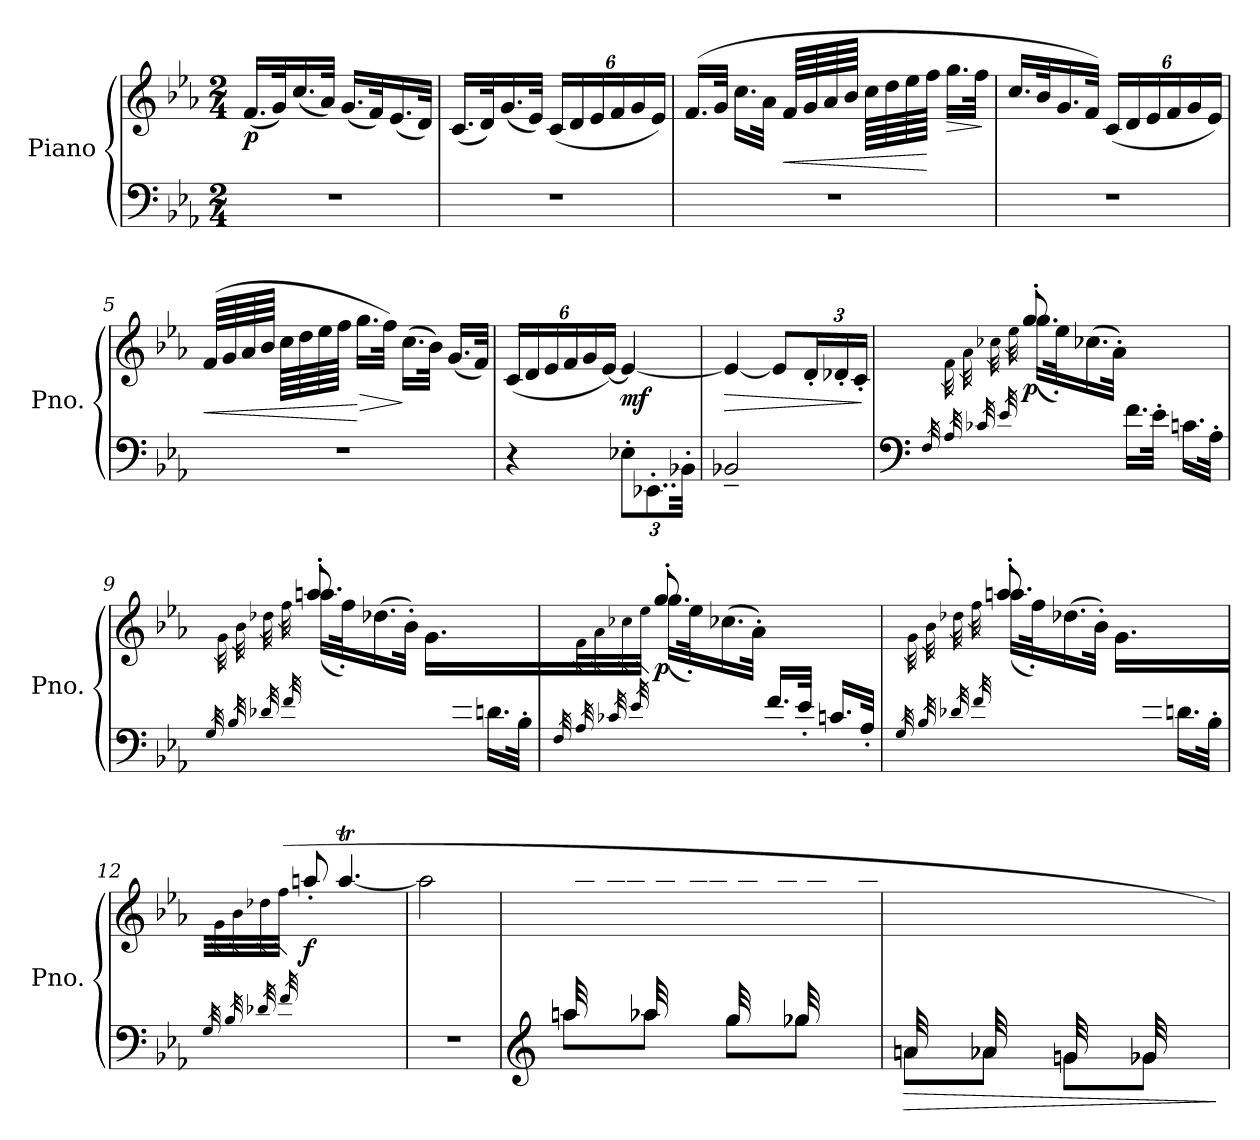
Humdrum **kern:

**kern	**kern	**dynam
*part1	*part1	*part1
*staff2	*staff1	*staff1/2
*I"Piano	*	*
*I'Pno.	*	*
*clefF4	*clefG2	*
*k[b-e-a-]	*k[b-e-a-]	*
*M2/4	*M2/4	*
*MM69	*MM69	*
=1	=1	=1
!	!	!LO:DY:b
2r	(<16.f/LL	p
.	32g/K)	.
.	(<16.cc/	.
.	32a-/JJk)	.
.	(<16.g/LL	.
.	32f/K)	.
.	(<16.e-/	.
.	32d/JJk)	.
=2	=2	=2
2r	(<16.c/LL	.
.	32d/K)	.
.	(<16.g/	.
.	32e-/JJk)	.
*	*Xbrackettup	*
.	(<24c/LL	.
.	24d/	.
.	24e-/	.
.	24f/	.
.	24g/	.
.	24e-/JJ)	.
=3	=3	=3
2r	(>16.f/LL	.
.	32g/JJk	.
.	16.cc\LL	.
.	32a-\JJk	.
!	!	!LO:HP:b
.	64f/LLLL	<
.	64g/	.
.	64a-/	.
.	64b-/JJJJ	.
.	64cc\LLLL	.
.	64dd\	.
.	64ee-\	.
.	64ff\JJJJ	[
!	!	!LO:HP:b
.	16.gg\LL	>
.	32ff\JJk	.
.	.	]
!!LO:LB:g=z
=4	=4	=4
2r	16.cc/LL	.
.	32b-/K	.
.	16.g/	.
.	32f/JJk)	.
.	(<24c/LL	.
.	24d/	.
.	24e-/	.
.	24f/	.
.	24g/	.
.	24e-/JJ)	.
=5	=5	=5
!	!	!LO:HP:b
2r	(>64f/LLLL	<
.	64g/	.
.	64a-/	.
.	64b-/JJJJ	.
.	64cc\LLLL	.
.	64dd\	.
.	64ee-\	.
.	64ff\JJJJ	.
!	!	!LO:HP:n=1:b
.	16.gg\LL	[ >
.	32ff\JJk)	.
.	(>16.cc\LL	]
.	32b-\JJk)	.
.	(<16.g/LL	.
.	32f/JJk)	.
=6	=6	=6
4r	(<24c/LL	.
.	24d/	.
.	24e-/	.
.	24f/	.
.	24g/	.
.	[24e-/JJ)	.
*Xbrackettup	*	*
!	!	!LO:DY:b
12E-X'\L	4e-/_	mf
12..EE-X'\	.	.
48BB-X'\Jkk	.	.
!!LO:LB:g=z
=7	=7	=7
!	!	!LO:HP:b
2BB-X~/	4e-/_	>
.	8e-/L]	.
.	24d'/L	.
.	24d-X'/	.
.	24c'/JJ	.
.	.	]
=8	=8	=8
*clefF4	*	*
32qF/LLL)	32qf\	.
32qA-/	32qa-\	.
32qc-X/	32qcc-X\	.
32qe-/	(>32qee-\JJJ	.
*^	*^	*
!	!	!	!	!LO:DY:b
2ryy	4ryy	8gg'/	(>16.gg\LL	p
.	.	.	32ee-'\K)	.
.	.	16.ryy	(>16.cc-\	.
.	.	32ryy	32a-'\JJk)	.
.	16.f\LL	4ryy	4ryy	.
.	32e-'\JJk	.	.	.
.	16.c\LL	.	.	.
.	32A-'\JJk	.	.	.
*	*	*v	*v	*
=9	=9	=9	=9
32qG/LLL)	.	32qg\	.
32qB-/	.	32qb-\	.
32qd-X/	.	32qdd-X\	.
32qf/	.	(>32qff\JJJ	.
*	*	*^	*
*	*	*	*^	*
2ryy	4ryy	8aan'/	(>16.aa\LL	4ryy	.
.	.	.	32ff'\K)	.	.
.	.	16.ryy	(>16.dd-\	.	.
.	.	32ryy	32b-'\JJk)	.	.
.	16.ryy	4rffyy	4ryy	(>16.g\LL	.
.	32f'\JJk)	.	.	8ryy	.
.	16.d\LL	.	.	.	.
.	32B-'\JJk	.	.	32ryy	.
*	*	*v	*v	*v	*
!!LO:LB:g=z
=10	=10	=10	=10
32qF/LLL)	.	32qf\	.
32qA-/	.	32qa-\	.
32qc-X/	.	32qcc-X\	.
32qe-/	.	(>32qee-\JJJ	.
*	*	*^	*
!	!	!	!	!LO:DY:b
2ryy	4ryy	8gg'/	(>16.gg\LL	p
.	.	.	32ee-'\K)	.
.	.	16.ryy	(>16.cc-\	.
.	.	32ryy	32a-'\JJk)	.
.	16.f/LL	4ryy	4ryy	.
.	32e-'/JJk	.	.	.
.	16.c/LL	.	.	.
.	32A-'/JJk	.	.	.
*	*	*v	*v	*
=11	=11	=11	=11
32qG/LLL)	.	32qg\	.
32qB-/	.	32qb-\	.
32qd-X/	.	32qdd-X\	.
32qf/	.	(>32qff\JJJ	.
*	*	*^	*
*	*	*	*^	*
2ryy	4ryy	8aan'/	(>16.aa\LL	4ryy	.
.	.	.	32ff'\K)	.	.
.	.	16.ryy	(>16.dd-\	.	.
.	.	32ryy	32b-'\JJk)	.	.
.	16.ryy	4rffyy	4ryy	(>16.g\LL	.
.	32f'\JJk)	.	.	8ryy	.
.	16.d\LL	.	.	.	.
.	32B-'\JJk	.	.	32ryy	.
*	*	*v	*v	*v	*
=12	=12	=12	=12
32qG/LLL)	.	32qg\	.
32qB-/	.	32qb-\	.
32qd-X/	.	32qdd-X\	.
32qf/	.	(>32qff\JJJ	.
!	!	!	!LO:DY:b
2ryy	2ryy	8aan'/	f
.	.	[4.aat/	.
*v	*v	*	*
!!LO:LB:g=z
=13	=13	=13
2r	2aaTTT\]	.
=14	=14	=14
*clefG2	*	*
*^	*	*
(>32aan/LLL	8aan\L	32ryy	.
16.ryy	.	32bb-\	.
.	.	32aan\	.
.	.	32bb-\	.
32aa-X/	8aa-X\J	32ryy	.
16.ryy	.	32bb-\	.
.	.	32aa-X\	.
.	.	32bb-\JJJ	.
32gg/LLL	8gg\L	32ryy	.
16.ryy	.	32bb-\	.
.	.	32gg\	.
.	.	32bb-\	.
32gg-X/	8gg-X\J	32ryy	.
16.ryy	.	32bb-\	.
.	.	32gg-X\	.
.	.	32bb-\JJJ	.
=15	=15	=15	=15
!	!	!	!LO:HP:b=2
32an/LLL	8an\L	32ryy	>
16.ryy	.	32b-\	.
.	.	32an\	.
.	.	32b-\	.
32a-X/	8a-X\J	32ryy	.
16.ryy	.	32b-\	.
.	.	32a-X\	.
.	.	32b-\JJJ	.
32gn/LLL	8gn\L	32ryy	.
16.ryy	.	32b-\	.
.	.	32gn\	.
.	.	32b-\	.
32g-X/	8g-X\J	32ryy	.
16.ryy	.	32b-\	.
.	.	32g-X\	.
.	.	32b-\JJJ)	.
*v	*v	*	*
.	.	]
=	=	=
*-	*-	*-
